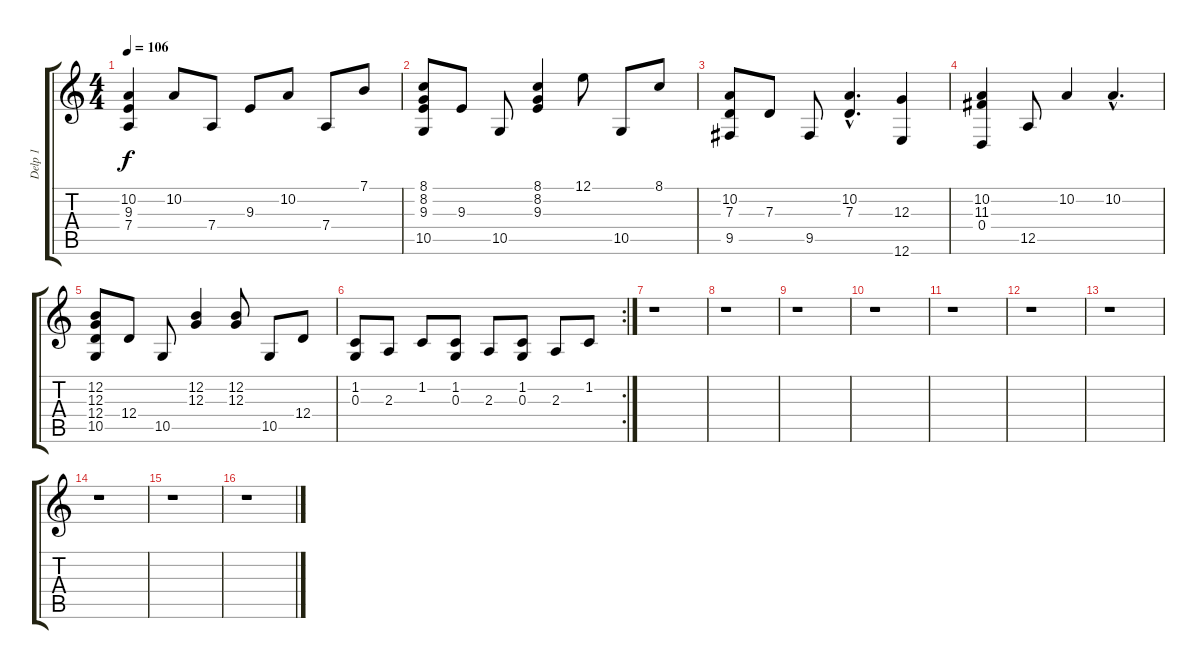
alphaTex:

\track ("Delp 1" "Delp 1") {instrument acousticgrandpiano}
\staff {score tabs}
\tuning (E4 B3 G3 D3 A2 E2) {hide}
\ts (4 4)
\tempo 106
\clef g2
\ks c
(10.2 9.3 7.4).4{dy f} 10.2.8 7.4.8 9.3.8 10.2.8 7.4.8 7.1.8 |
(8.1 8.2 9.3 10.5).8 9.3.8 10.5.8 (8.1 8.2 9.3).4 12.1.8 10.5.8 8.1.8 |
(10.2 7.3 9.5).8 7.3.8 9.5.8 (10.2{hac} 7.3{hac}).4{d} (12.3 12.6).4 |
(10.2 11.3 0.4).4 12.5.8 10.2.4 10.2{hac}.4{d} |
(12.2 12.3 12.4 10.5).8 12.4.8 10.5.8 (12.2 12.3).4 (12.2 12.3).8 10.5.8 12.4.8 |
\rc 2
(1.2 0.3).8 2.3.8 1.2.8 (1.2 0.3).8 2.3.8 (1.2 0.3).8 2.3.8 1.2.8 |
r.1 |
r.1 |
r.1 |
r.1 |
r.1 |
r.1 |
r.1 |
r.1 |
r.1 |
r.1
